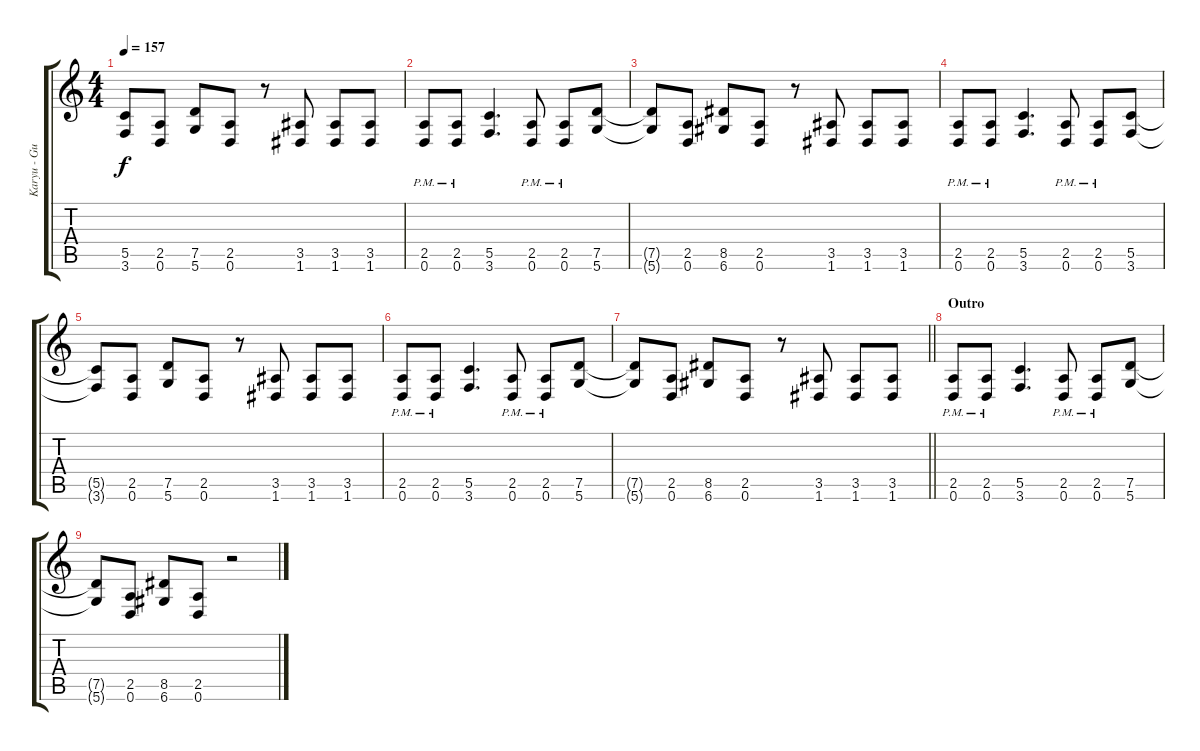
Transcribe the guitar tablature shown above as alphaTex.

\track ("Karyu - Guitar 2" "Karyu - Gu") {instrument overdrivenguitar}
\staff {score tabs}
\tuning (D4 A3 F3 C3 G2 D2) {hide}
\ts (4 4)
\tempo 157
\clef g2
\ks c
(5.5{t} 3.6{t}).8{dy f} (2.5 0.6).8 (7.5 5.6).8 (2.5 0.6).8 r.8 (3.5 1.6).8 (3.5 1.6).8 (3.5 1.6).8 |
(2.5{pm} 0.6{pm}).8 (2.5{pm} 0.6{pm}).8 (5.5 3.6).4{d} (2.5{pm} 0.6{pm}).8 (2.5{pm} 0.6{pm}).8 (7.5 5.6).8 |
(7.5{t} 5.6{t}).8 (2.5 0.6).8 (8.5 6.6).8 (2.5 0.6).8 r.8 (3.5 1.6).8 (3.5 1.6).8 (3.5 1.6).8 |
(2.5{pm} 0.6{pm}).8 (2.5{pm} 0.6{pm}).8 (5.5 3.6).4{d} (2.5{pm} 0.6{pm}).8 (2.5{pm} 0.6{pm}).8 (5.5 3.6).8 |
(5.5{t} 3.6{t}).8 (2.5 0.6).8 (7.5 5.6).8 (2.5 0.6).8 r.8 (3.5 1.6).8 (3.5 1.6).8 (3.5 1.6).8 |
(2.5{pm} 0.6{pm}).8 (2.5{pm} 0.6{pm}).8 (5.5 3.6).4{d} (2.5{pm} 0.6{pm}).8 (2.5{pm} 0.6{pm}).8 (7.5 5.6).8 |
\barLineRight lightlight
(7.5{t} 5.6{t}).8 (2.5 0.6).8 (8.5 6.6).8 (2.5 0.6).8 r.8 (3.5 1.6).8 (3.5 1.6).8 (3.5 1.6).8 |
\section ("" "Outro")
(2.5{pm} 0.6{pm}).8 (2.5{pm} 0.6{pm}).8 (5.5 3.6).4{d} (2.5{pm} 0.6{pm}).8 (2.5{pm} 0.6{pm}).8 (7.5 5.6).8 |
(7.5{t} 5.6{t}).8 (2.5 0.6).8 (8.5 6.6).8 (2.5 0.6).8 r.2
